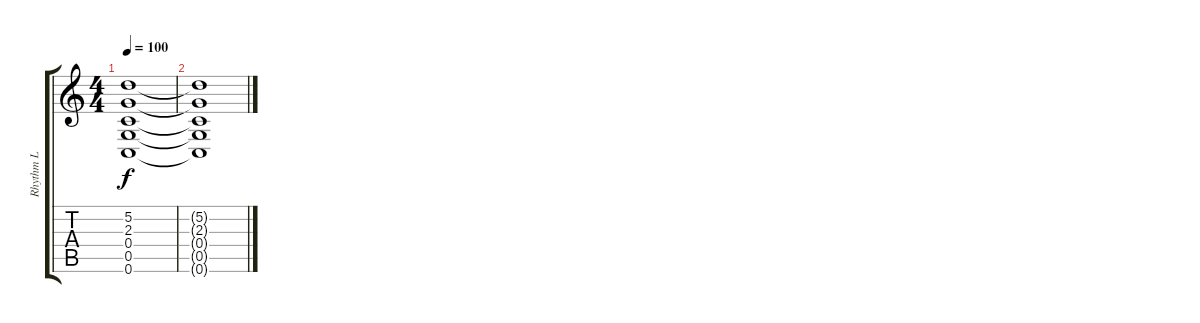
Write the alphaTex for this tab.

\track ("Rhythm L" "Rhythm L") {instrument distortionguitar}
\staff {score tabs}
\tuning (D4 A3 F3 C3 G2 C2) {hide}
\ts (4 4)
\tempo 100
\clef g2
\ks c
(5.2{t} 2.3{t} 0.4{t} 0.5{t} 0.6{t}).1{dy f} |
(5.2{t} 2.3{t} 0.4{t} 0.5{t} 0.6{t}).1
